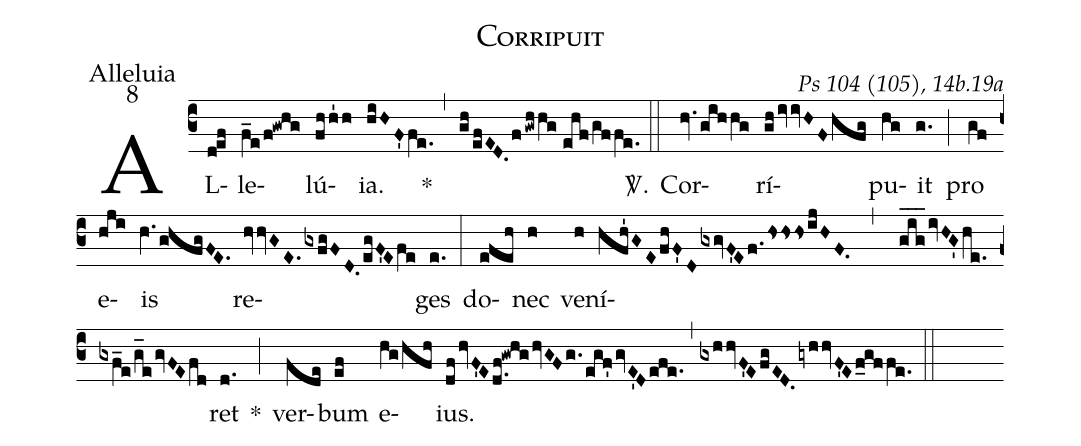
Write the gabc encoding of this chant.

name:Corripuit;
office-part:Alleluia;
mode:8;
commentary:Ps 104 (105), 14b.19a;
%%
(c3) AL(def)le(f_e/f!gwhg)lú(fhh'1h)ia.(hiHF'fe.) *(,) (gh/efED.fgwhhg//ehf/gffe.) <sp>V/</sp>.(::)
Cor(hv.gihhg)rí(ghivvHFhfg)pu(hg)it(g.) (;)
pro(gf) e(hji)is(hV.ghfgFE.) re(hvvGE.gxfgFD.egF'Efe)ges(e.) (:)
do(efeh)nec(h) ve(h)ní(hfh'GEfhF'DgxgvF'Ef.hsssijHF. , g_i_g_ivHG'he.gxf_e/g_e/gvFEfd)ret(d.) *(;)
ver(fde)bum(ef) e(hg/hfh)ius.(dfhvF'Ed.f!gwhghvGFg./egf'gvE'Defe.) (,) (gxhhvF'EfgED.gyhhvF'Ef_gffe.) (::)
